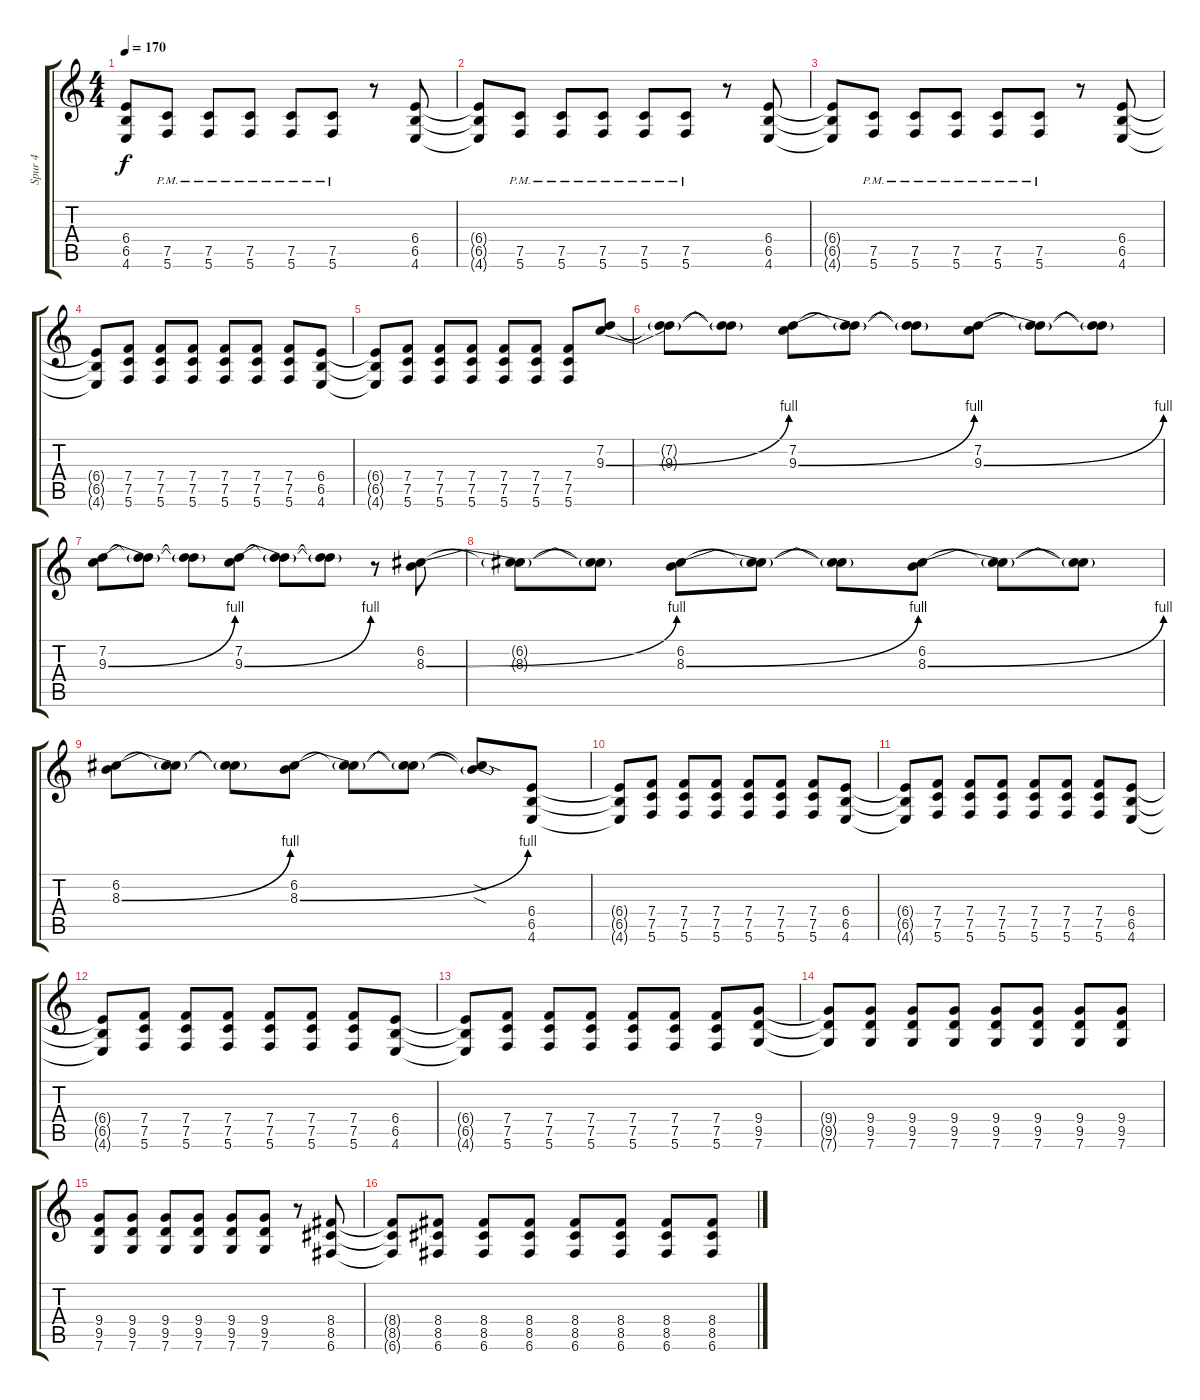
\track ("Spur 4" "Spur 4") {instrument distortionguitar}
\staff {score tabs}
\tuning (C4 G3 Eb3 Bb2 F2 C2) {hide}
\ts (4 4)
\tempo 170
\clef g2
\ks c
(6.4{t} 6.5{t} 4.6{t}).8{dy f} (7.5{pm} 5.6{pm}).8 (7.5{pm} 5.6{pm}).8 (7.5{pm} 5.6{pm}).8 (7.5{pm} 5.6{pm}).8 (7.5{pm} 5.6{pm}).8 r.8 (6.4 6.5 4.6).8 |
(6.4{t} 6.5{t} 4.6{t}).8 (7.5{pm} 5.6{pm}).8 (7.5{pm} 5.6{pm}).8 (7.5{pm} 5.6{pm}).8 (7.5{pm} 5.6{pm}).8 (7.5{pm} 5.6{pm}).8 r.8 (6.4 6.5 4.6).8 |
(6.4{t} 6.5{t} 4.6{t}).8 (7.5{pm} 5.6{pm}).8 (7.5{pm} 5.6{pm}).8 (7.5{pm} 5.6{pm}).8 (7.5{pm} 5.6{pm}).8 (7.5{pm} 5.6{pm}).8 r.8 (6.4 6.5 4.6).8 |
(6.4{t} 6.5{t} 4.6{t}).8 (7.4 7.5 5.6).8 (7.4 7.5 5.6).8 (7.4 7.5 5.6).8 (7.4 7.5 5.6).8 (7.4 7.5 5.6).8 (7.4 7.5 5.6).8 (6.4 6.5 4.6).8 |
(6.4{t} 6.5{t} 4.6{t}).8 (7.4 7.5 5.6).8 (7.4 7.5 5.6).8 (7.4 7.5 5.6).8 (7.4 7.5 5.6).8 (7.4 7.5 5.6).8 (7.4 7.5 5.6).8 (7.2 9.3{be (bend 0 0 60 4)}).8 |
(7.2{t} 9.3{t}).8 (7.2{t} 9.3{t}).8 (7.2 9.3{be (bend 0 0 60 4)}).8 (7.2{t} 9.3{t}).8 (7.2{t} 9.3{t}).8 (7.2 9.3{be (bend 0 0 60 4)}).8 (7.2{t} 9.3{t}).8 (7.2{t} 9.3{t}).8 |
(7.2 9.3{be (bend 0 0 60 4)}).8 (7.2{t} 9.3{t}).8 (7.2{t} 9.3{t}).8 (7.2 9.3{be (bend 0 0 60 4)}).8 (7.2{t} 9.3{t}).8 (7.2{t} 9.3{t}).8 r.8 (6.2 8.3{be (bend 0 0 60 4)}).8 |
(6.2{t} 8.3{t}).8 (6.2{t} 8.3{t}).8 (6.2 8.3{be (bend 0 0 60 4)}).8 (6.2{t} 8.3{t}).8 (6.2{t} 8.3{t}).8 (6.2 8.3{be (bend 0 0 60 4)}).8 (6.2{t} 8.3{t}).8 (6.2{t} 8.3{t}).8 |
(6.2 8.3{be (bend 0 0 60 4)}).8 (6.2{t} 8.3{t}).8 (6.2{t} 8.3{t}).8 (6.2 8.3{be (bend 0 0 60 4)}).8 (6.2{t} 8.3{t}).8 (6.2{t} 8.3{t}).8 (6.2{sod t} 8.3{sod t}).8 (6.4 6.5 4.6).8 |
(6.4{t} 6.5{t} 4.6{t}).8 (7.4 7.5 5.6).8 (7.4 7.5 5.6).8 (7.4 7.5 5.6).8 (7.4 7.5 5.6).8 (7.4 7.5 5.6).8 (7.4 7.5 5.6).8 (6.4 6.5 4.6).8 |
(6.4{t} 6.5{t} 4.6{t}).8 (7.4 7.5 5.6).8 (7.4 7.5 5.6).8 (7.4 7.5 5.6).8 (7.4 7.5 5.6).8 (7.4 7.5 5.6).8 (7.4 7.5 5.6).8 (6.4 6.5 4.6).8 |
(6.4{t} 6.5{t} 4.6{t}).8 (7.4 7.5 5.6).8 (7.4 7.5 5.6).8 (7.4 7.5 5.6).8 (7.4 7.5 5.6).8 (7.4 7.5 5.6).8 (7.4 7.5 5.6).8 (6.4 6.5 4.6).8 |
(6.4{t} 6.5{t} 4.6{t}).8 (7.4 7.5 5.6).8 (7.4 7.5 5.6).8 (7.4 7.5 5.6).8 (7.4 7.5 5.6).8 (7.4 7.5 5.6).8 (7.4 7.5 5.6).8 (9.4 9.5 7.6).8 |
(9.4{t} 9.5{t} 7.6{t}).8 (9.4 9.5 7.6).8 (9.4 9.5 7.6).8 (9.4 9.5 7.6).8 (9.4 9.5 7.6).8 (9.4 9.5 7.6).8 (9.4 9.5 7.6).8 (9.4 9.5 7.6).8 |
(9.4 9.5 7.6).8 (9.4 9.5 7.6).8 (9.4 9.5 7.6).8 (9.4 9.5 7.6).8 (9.4 9.5 7.6).8 (9.4 9.5 7.6).8 r.8 (8.4 8.5 6.6).8 |
(8.4{t} 8.5{t} 6.6{t}).8 (8.4 8.5 6.6).8 (8.4 8.5 6.6).8 (8.4 8.5 6.6).8 (8.4 8.5 6.6).8 (8.4 8.5 6.6).8 (8.4 8.5 6.6).8 (8.4 8.5 6.6).8
